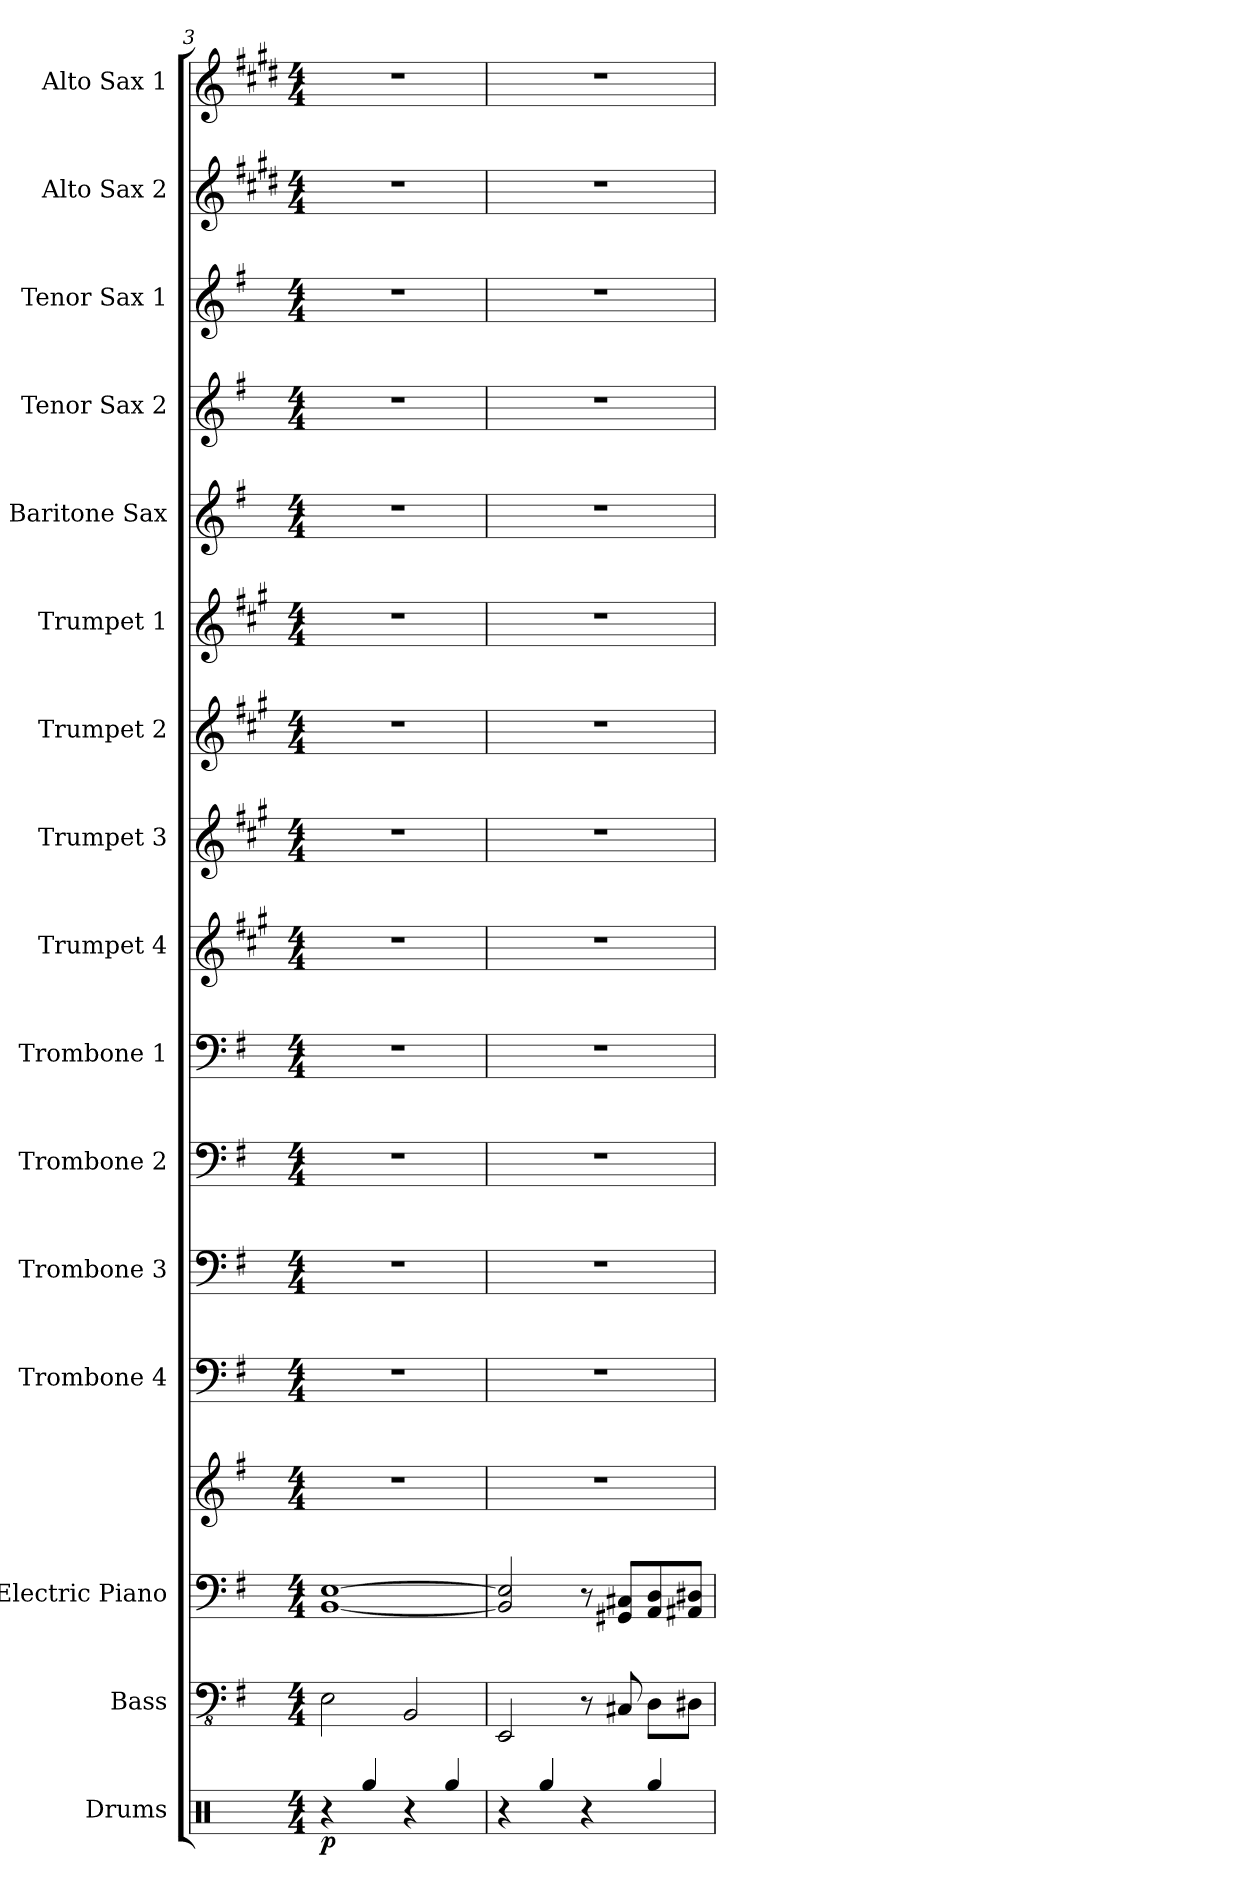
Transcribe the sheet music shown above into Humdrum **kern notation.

**kern	**dynam	**kern	**kern	**kern	**kern	**kern	**kern	**kern	**kern	**kern	**kern	**kern	**kern	**kern	**kern	**kern	**kern
*part16	*part16	*part15	*part14	*part14	*part13	*part12	*part11	*part10	*part9	*part8	*part7	*part6	*part5	*part4	*part3	*part2	*part1
*staff17	*staff17	*staff16	*staff15	*staff14	*staff13	*staff12	*staff11	*staff10	*staff9	*staff8	*staff7	*staff6	*staff5	*staff4	*staff3	*staff2	*staff1
*I"Drums	*	*I"Bass	*I"Electric Piano	*	*I"Trombone 4	*I"Trombone 3	*I"Trombone 2	*I"Trombone 1	*I"Trumpet 4	*I"Trumpet 3	*I"Trumpet 2	*I"Trumpet 1	*I"Baritone Sax	*I"Tenor Sax 2	*I"Tenor Sax 1	*I"Alto Sax 2	*I"Alto Sax 1
*I'Drums	*	*I'Bass	*I'E. Piano	*	*I'Tbn. 4	*I'Tbn. 3	*I'Tbn. 2	*I'Tbn. 1	*I'Tpt. 4	*I'Tpt. 3	*I'Tpt. 2	*I'Tpt. 1	*I'Bari	*I'Tenor 2	*I'Tenor 1	*I'Alto 2	*I'Alto 1
*clefX	*	*clefFv4	*clefF4	*clefG2	*clefF4	*clefF4	*clefF4	*clefF4	*clefG2	*clefG2	*clefG2	*clefG2	*clefG2	*clefG2	*clefG2	*clefG2	*clefG2
*	*	*	*	*	*	*	*	*	*ITrd1c2	*ITrd1c2	*ITrd1c2	*ITrd1c2	*ITrd12c21	*ITrd8c14	*ITrd8c14	*ITrd5c9	*ITrd5c9
*k[]	*	*k[f#]	*k[f#]	*k[f#]	*k[f#]	*k[f#]	*k[f#]	*k[f#]	*k[f#]	*k[f#]	*k[f#]	*k[f#]	*k[f#]	*k[f#]	*k[f#]	*k[f#]	*k[f#]
*M4/4	*	*M4/4	*M4/4	*M4/4	*M4/4	*M4/4	*M4/4	*M4/4	*M4/4	*M4/4	*M4/4	*M4/4	*M4/4	*M4/4	*M4/4	*M4/4	*M4/4
=3	=3	=3	=3	=3	=3	=3	=3	=3	=3	=3	=3	=3	=3	=3	=3	=3	=3
!	!LO:DY:b	!	!	!	!	!	!	!	!	!	!	!	!	!	!	!	!
4r	p	2EE\	[1BB [1E	1r	1r	1r	1r	1r	1r	1r	1r	1r	1r	1r	1r	1r	1r
4Rgg/	.	.	.	.	.	.	.	.	.	.	.	.	.	.	.	.	.
4r	.	2BBB/	.	.	.	.	.	.	.	.	.	.	.	.	.	.	.
4Rgg/	.	.	.	.	.	.	.	.	.	.	.	.	.	.	.	.	.
=4	=4	=4	=4	=4	=4	=4	=4	=4	=4	=4	=4	=4	=4	=4	=4	=4	=4
4r	.	2EEE/	2BB/] 2E/]	1r	1r	1r	1r	1r	1r	1r	1r	1r	1r	1r	1r	1r	1r
4Rgg/	.	.	.	.	.	.	.	.	.	.	.	.	.	.	.	.	.
4r	.	8r	8r	.	.	.	.	.	.	.	.	.	.	.	.	.	.
.	.	8CC#X/	8GG#X/ 8C#X/L	.	.	.	.	.	.	.	.	.	.	.	.	.	.
4Rgg/	.	8DD\L	8AA/ 8D/	.	.	.	.	.	.	.	.	.	.	.	.	.	.
.	.	8DD#X\J	8AA#X/ 8D#X/J	.	.	.	.	.	.	.	.	.	.	.	.	.	.
=	=	=	=	=	=	=	=	=	=	=	=	=	=	=	=	=	=
*-	*-	*-	*-	*-	*-	*-	*-	*-	*-	*-	*-	*-	*-	*-	*-	*-	*-
